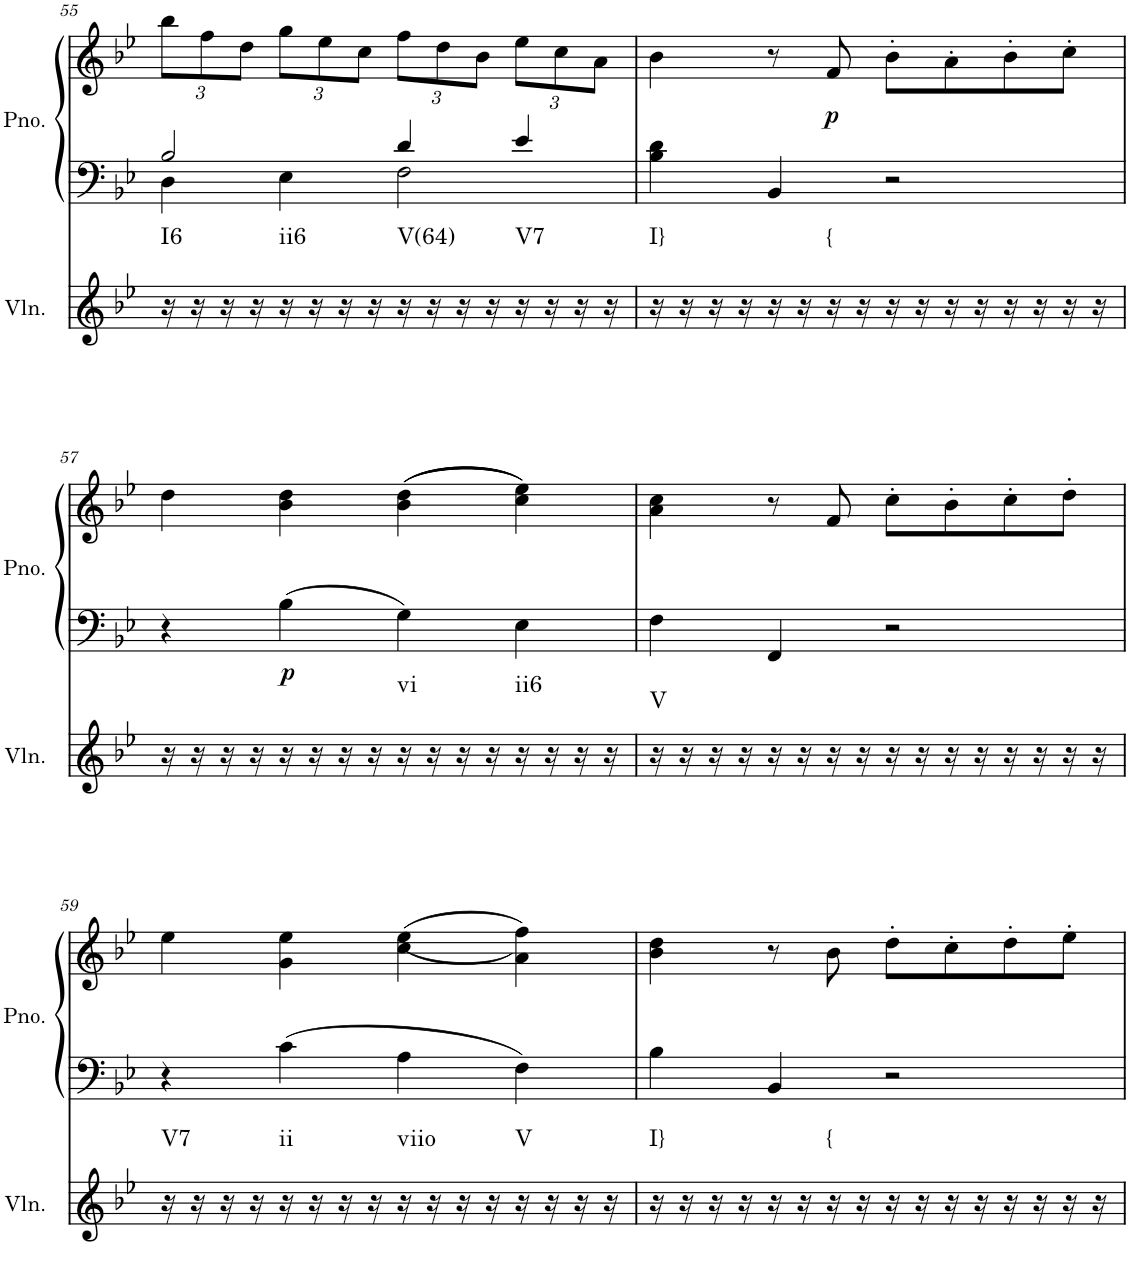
**kern	**harte	**kern	**kern	**dynam
*part2	*part2	*part1	*part1	*part1
*staff3	*	*staff2	*staff1	*staff1/2
*I"Violin	*	*I"Piano, Piano right	*	*
*I'Vln.	*	*I'Pno.	*	*
!!LO:PB:g=z
*clefG2	*	*clefF4	*clefG2	*
*k[b-e-]	*	*k[b-e-]	*k[b-e-]	*
*M2/2	*	*M2/2	*M2/2	*
*met(c|)	*	*met(c|)	*met(c|)	*
=55	=55	=55	=55	=55
*	*	*^	*	*
*	*	*	*	*Xbrackettup	*
!	!LO:H:kt=I6	!	!	!	!
16r	N	2B-/	4D\	12bb-\L	.
16r	.	.	.	.	.
.	.	.	.	12ff\	.
16r	.	.	.	.	.
.	.	.	.	12dd\J	.
16r	.	.	.	.	.
!	!LO:H:kt=ii6	!	!	!	!
16r	N	.	4E-\	12gg\L	.
16r	.	.	.	.	.
.	.	.	.	12ee-\	.
16r	.	.	.	.	.
.	.	.	.	12cc\J	.
16r	.	.	.	.	.
!	!LO:H:kt=V(64)	!	!	!	!
16r	N	4d/	2F\	12ff\L	.
16r	.	.	.	.	.
.	.	.	.	12dd\	.
16r	.	.	.	.	.
.	.	.	.	12b-\J	.
16r	.	.	.	.	.
!	!LO:H:kt=V7	!	!	!	!
16r	N	4e-/	.	12ee-\L	.
16r	.	.	.	.	.
.	.	.	.	12cc\	.
16r	.	.	.	.	.
.	.	.	.	12a\J	.
16r	.	.	.	.	.
*	*	*v	*v	*	*
=56	=56	=56	=56	=56
!	!LO:H:kt=I}	!	!	!
16r	N	4B-\ 4d\	4b-\	.
16r	.	.	.	.
16r	.	.	.	.
16r	.	.	.	.
16r	.	4BB-/	8r	.
16r	.	.	.	.
!	!LO:H:kt={	!	!	!LO:DY:b
16r	N	.	8f/	p
16r	.	.	.	.
16r	.	2r	8b-'\L	.
16r	.	.	.	.
16r	.	.	8a'\	.
16r	.	.	.	.
16r	.	.	8b-'\	.
16r	.	.	.	.
16r	.	.	8cc'\J	.
16r	.	.	.	.
!!LO:LB:g=z
=57	=57	=57	=57	=57
16r	.	4r	4dd\	.
16r	.	.	.	.
16r	.	.	.	.
16r	.	.	.	.
!	!	!	!	!LO:DY:b=2
16r	.	4B-\	4b-\ 4dd\	p
16r	.	.	.	.
16r	.	.	.	.
16r	.	.	.	.
!	!LO:H:kt=vi	!	!	!
16r	N	4G\	((4b-\ 4dd\	.
16r	.	.	.	.
16r	.	.	.	.
16r	.	.	.	.
!	!LO:H:kt=ii6	!	!	!
16r	N	4E-\	4cc\ 4ee-\))	.
16r	.	.	.	.
16r	.	.	.	.
16r	.	.	.	.
=58	=58	=58	=58	=58
!	!LO:H:kt=V	!	!	!
16r	N	4F\	4a\ 4cc\	.
16r	.	.	.	.
16r	.	.	.	.
16r	.	.	.	.
16r	.	4FF/	8r	.
16r	.	.	.	.
16r	.	.	8f/	.
16r	.	.	.	.
16r	.	2r	8cc'\L	.
16r	.	.	.	.
16r	.	.	8b-'\	.
16r	.	.	.	.
16r	.	.	8cc'\	.
16r	.	.	.	.
16r	.	.	8dd'\J	.
16r	.	.	.	.
!!LO:LB:g=z
=59	=59	=59	=59	=59
!	!LO:H:kt=V7	!	!	!
16r	N	4r	4ee-\	.
16r	.	.	.	.
16r	.	.	.	.
16r	.	.	.	.
!	!LO:H:kt=ii	!	!	!
16r	N	4c\	4g\ 4ee-\	.
16r	.	.	.	.
16r	.	.	.	.
16r	.	.	.	.
!	!LO:H:kt=viio	!	!	!
16r	N	4A\	(<(4cc\ 4ee-\	.
16r	.	.	.	.
16r	.	.	.	.
16r	.	.	.	.
!	!LO:H:kt=V	!	!	!
16r	N	4F\	4a\ 4ff\))	.
16r	.	.	.	.
16r	.	.	.	.
16r	.	.	.	.
=60	=60	=60	=60	=60
!	!LO:H:kt=I}	!	!	!
16r	N	4B-\	4b-\ 4dd\	.
16r	.	.	.	.
16r	.	.	.	.
16r	.	.	.	.
16r	.	4BB-/	8r	.
16r	.	.	.	.
!	!LO:H:kt={	!	!	!
16r	N	.	8b-\	.
16r	.	.	.	.
16r	.	2r	8dd'\L	.
16r	.	.	.	.
16r	.	.	8cc'\	.
16r	.	.	.	.
16r	.	.	8dd'\	.
16r	.	.	.	.
16r	.	.	8ee-'\J	.
16r	.	.	.	.
=	=	=	=	=
*-	*-	*-	*-	*-
